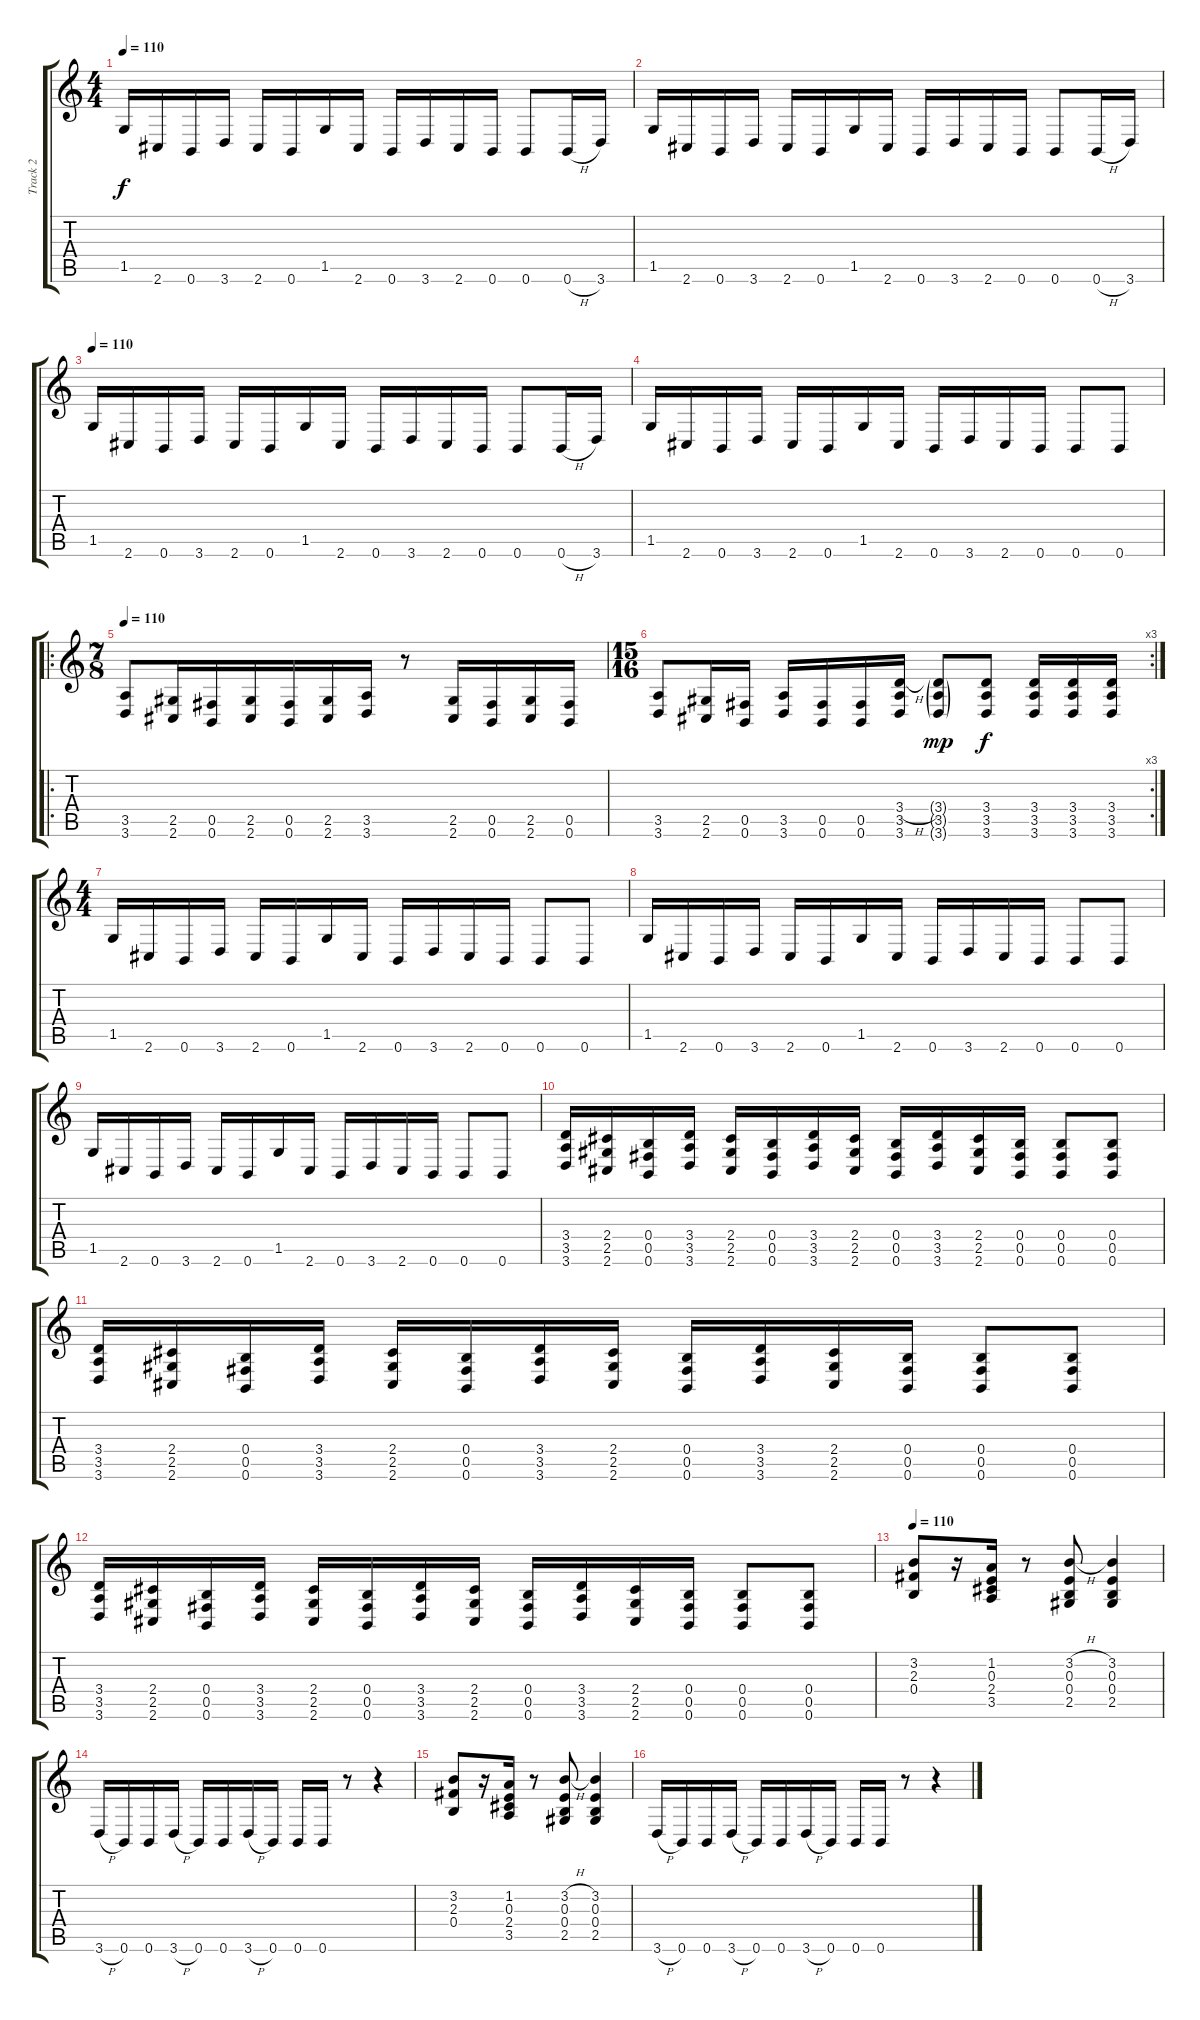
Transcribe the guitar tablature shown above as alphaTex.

\track ("Track 2" "Track 2") {instrument distortionguitar}
\staff {score tabs}
\tuning (Db4 Ab3 E3 B2 Gb2 B1) {hide}
\ts (4 4)
\tempo 110
\clef g2
\ks c
1.5.16{dy f} 2.6.16{instrument electricguitarmuted} 0.6.16 3.6.16 2.6.16 0.6.16 1.5.16{instrument distortionguitar} 2.6.16{instrument electricguitarmuted} 0.6.16 3.6.16 2.6.16 0.6.16 0.6.8{instrument distortionguitar} 0.6{h}.16 3.6.16 |
1.5.16 2.6.16{instrument electricguitarmuted} 0.6.16 3.6.16 2.6.16 0.6.16 1.5.16{instrument distortionguitar} 2.6.16{instrument electricguitarmuted} 0.6.16 3.6.16 2.6.16 0.6.16 0.6.8{instrument distortionguitar} 0.6{h}.16 3.6.16 |
\tempo 110
1.5.16 2.6.16{instrument electricguitarmuted} 0.6.16 3.6.16 2.6.16 0.6.16 1.5.16{instrument distortionguitar} 2.6.16{instrument electricguitarmuted} 0.6.16 3.6.16 2.6.16 0.6.16 0.6.8{instrument distortionguitar} 0.6{h}.16 3.6.16 |
1.5.16 2.6.16{instrument electricguitarmuted} 0.6.16 3.6.16 2.6.16 0.6.16 1.5.16{instrument distortionguitar} 2.6.16 0.6.16 3.6.16 2.6.16 0.6.16 0.6.8 0.6.8 |
\ro
\ts (7 8)
\tempo 110
(3.5 3.6).8 (2.5 2.6).16{instrument electricguitarmuted} (0.5 0.6).16 (2.5 2.6).16 (0.5 0.6).16 (2.5 2.6).16 (3.5 3.6).16{instrument distortionguitar} r.8 (2.5 2.6).16{instrument electricguitarmuted} (0.5 0.6).16 (2.5 2.6).16 (0.5 0.6).16 |
\rc 3
\ts (15 16)
(3.5 3.6).8{instrument distortionguitar} (2.5 2.6).16{instrument electricguitarmuted} (0.5 0.6).16 (3.5 3.6).16 (0.5 0.6).16 (0.5 0.6).16 (3.4{h} 3.5 3.6).16{instrument distortionguitar} (3.4{g} 3.5{g} 3.6{g}).8{dy mp} (3.4 3.5 3.6).8{dy f} (3.4 3.5 3.6).16 (3.4 3.5 3.6).16 (3.4 3.5 3.6).16 |
\ts (4 4)
1.5.16 2.6.16{instrument electricguitarmuted} 0.6.16 3.6.16 2.6.16 0.6.16 1.5.16{instrument distortionguitar} 2.6.16 0.6.16 3.6.16 2.6.16 0.6.16 0.6.8 0.6.8 |
1.5.16 2.6.16{instrument electricguitarmuted} 0.6.16 3.6.16 2.6.16 0.6.16 1.5.16{instrument distortionguitar} 2.6.16{instrument electricguitarmuted} 0.6.16 3.6.16 2.6.16 0.6.16 0.6.8{instrument distortionguitar} 0.6.8 |
1.5.16 2.6.16{instrument electricguitarmuted} 0.6.16 3.6.16 2.6.16 0.6.16 1.5.16{instrument distortionguitar} 2.6.16 0.6.16 3.6.16 2.6.16 0.6.16 0.6.8 0.6.8 |
(3.4 3.5 3.6).16 (2.4 2.5 2.6).16 (0.4 0.5 0.6).16 (3.4 3.5 3.6).16 (2.4 2.5 2.6).16 (0.4 0.5 0.6).16 (3.4 3.5 3.6).16 (2.4 2.5 2.6).16 (0.4 0.5 0.6).16 (3.4 3.5 3.6).16 (2.4 2.5 2.6).16 (0.4 0.5 0.6).16 (0.4 0.5 0.6).8 (0.4 0.5 0.6).8 |
(3.4 3.5 3.6).16 (2.4 2.5 2.6).16 (0.4 0.5 0.6).16 (3.4 3.5 3.6).16 (2.4 2.5 2.6).16 (0.4 0.5 0.6).16 (3.4 3.5 3.6).16 (2.4 2.5 2.6).16 (0.4 0.5 0.6).16 (3.4 3.5 3.6).16 (2.4 2.5 2.6).16 (0.4 0.5 0.6).16 (0.4 0.5 0.6).8 (0.4 0.5 0.6).8 |
(3.4 3.5 3.6).16 (2.4 2.5 2.6).16 (0.4 0.5 0.6).16 (3.4 3.5 3.6).16 (2.4 2.5 2.6).16 (0.4 0.5 0.6).16 (3.4 3.5 3.6).16 (2.4 2.5 2.6).16 (0.4 0.5 0.6).16 (3.4 3.5 3.6).16 (2.4 2.5 2.6).16 (0.4 0.5 0.6).16 (0.4 0.5 0.6).8 (0.4 0.5 0.6).8 |
\tempo 110
(3.2 2.3 0.4).8 r.16 (1.2 0.3 2.4 3.5).16 r.8 (3.2{h} 0.3 0.4 2.5).8 (3.2 0.3 0.4 2.5).4 |
3.6{h}.16 0.6.16 0.6.16 3.6{h}.16 0.6.16 0.6.16 3.6{h}.16 0.6.16 0.6.16 0.6.16 r.8 r.4 |
(3.2 2.3 0.4).8 r.16 (1.2 0.3 2.4 3.5).16 r.8 (3.2{h} 0.3 0.4 2.5).8 (3.2 0.3 0.4 2.5).4 |
3.6{h}.16 0.6.16 0.6.16 3.6{h}.16 0.6.16 0.6.16 3.6{h}.16 0.6.16 0.6.16 0.6.16 r.8 r.4
